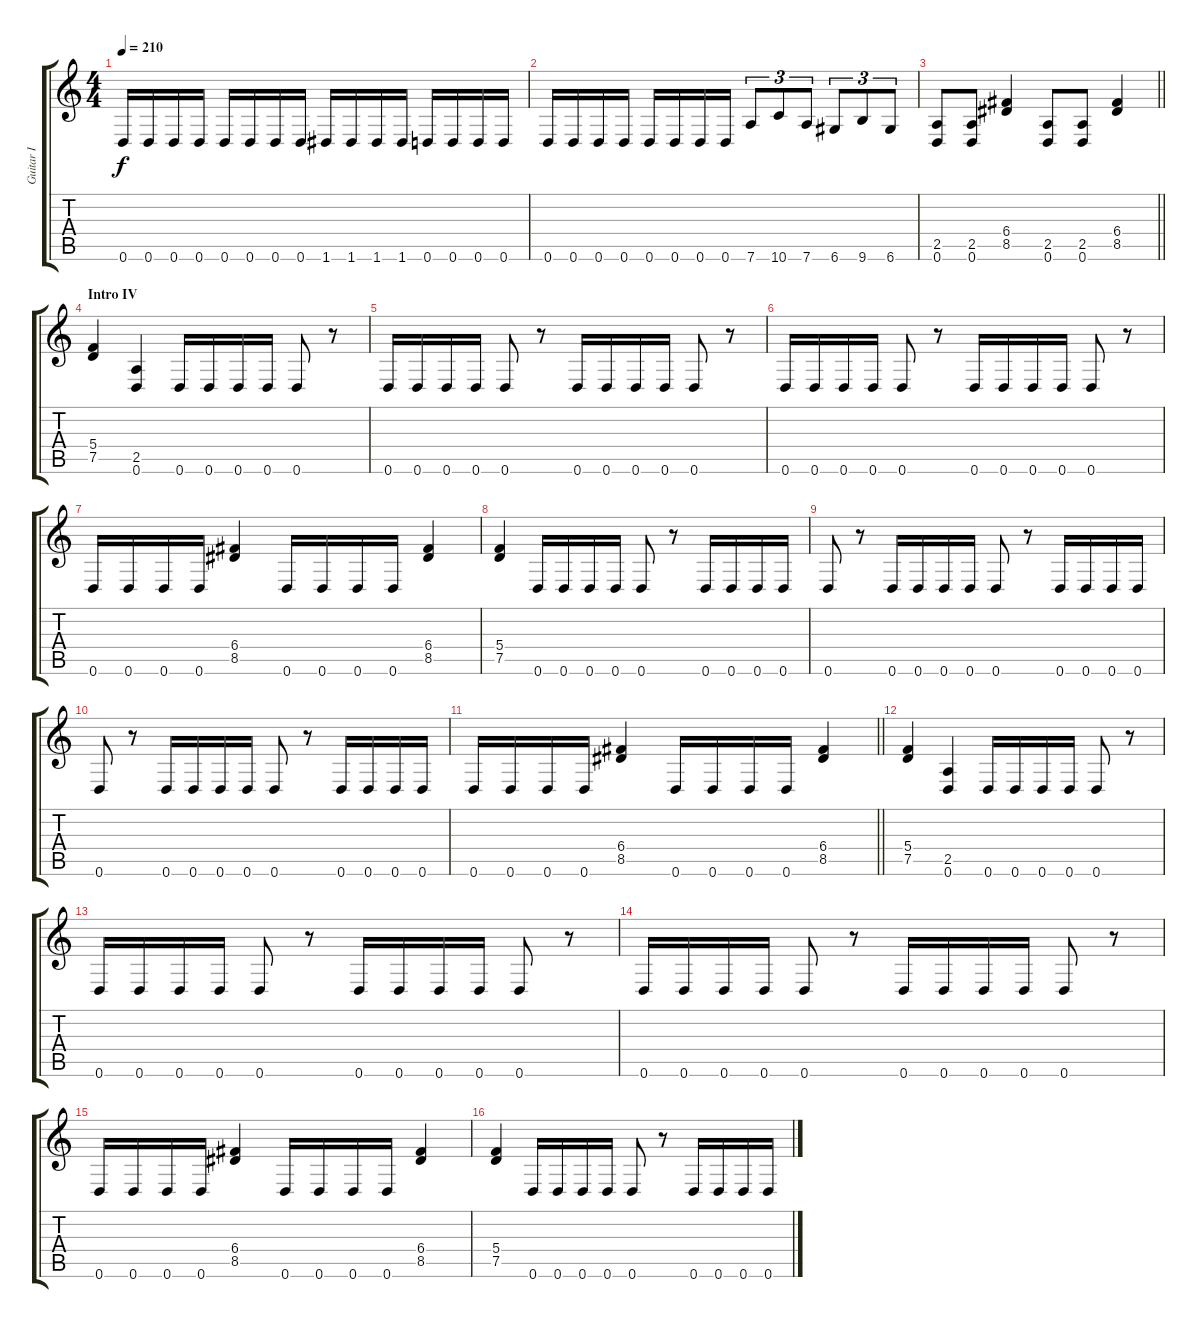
\track ("Guitar I" "Guitar I") {instrument distortionguitar}
\staff {score tabs}
\tuning (D4 A3 F3 C3 G2 D2) {hide}
\ts (4 4)
\tempo 210
\clef g2
\ks c
0.6.16{dy f} 0.6.16 0.6.16 0.6.16 0.6.16 0.6.16 0.6.16 0.6.16 1.6.16 1.6.16 1.6.16 1.6.16 0.6.16 0.6.16 0.6.16 0.6.16 |
0.6.16 0.6.16 0.6.16 0.6.16 0.6.16 0.6.16 0.6.16 0.6.16 7.6.8{tu (3 2)} 10.6.8{tu (3 2)} 7.6.8{tu (3 2)} 6.6.8{tu (3 2)} 9.6.8{tu (3 2)} 6.6.8{tu (3 2)} |
\barLineRight lightlight
(2.5 0.6).8 (2.5 0.6).8 (6.4 8.5).4 (2.5 0.6).8 (2.5 0.6).8 (6.4 8.5).4 |
\section ("" "Intro IV")
(5.4 7.5).4 (2.5 0.6).4 0.6.16 0.6.16 0.6.16 0.6.16 0.6.8 r.8 |
0.6.16 0.6.16 0.6.16 0.6.16 0.6.8 r.8 0.6.16 0.6.16 0.6.16 0.6.16 0.6.8 r.8 |
0.6.16 0.6.16 0.6.16 0.6.16 0.6.8 r.8 0.6.16 0.6.16 0.6.16 0.6.16 0.6.8 r.8 |
0.6.16 0.6.16 0.6.16 0.6.16 (6.4 8.5).4 0.6.16 0.6.16 0.6.16 0.6.16 (6.4 8.5).4 |
(5.4 7.5).4 0.6.16 0.6.16 0.6.16 0.6.16 0.6.8 r.8 0.6.16 0.6.16 0.6.16 0.6.16 |
0.6.8 r.8 0.6.16 0.6.16 0.6.16 0.6.16 0.6.8 r.8 0.6.16 0.6.16 0.6.16 0.6.16 |
0.6.8 r.8 0.6.16 0.6.16 0.6.16 0.6.16 0.6.8 r.8 0.6.16 0.6.16 0.6.16 0.6.16 |
\barLineRight lightlight
0.6.16 0.6.16 0.6.16 0.6.16 (6.4 8.5).4 0.6.16 0.6.16 0.6.16 0.6.16 (6.4 8.5).4 |
(5.4 7.5).4 (2.5 0.6).4 0.6.16 0.6.16 0.6.16 0.6.16 0.6.8 r.8 |
0.6.16 0.6.16 0.6.16 0.6.16 0.6.8 r.8 0.6.16 0.6.16 0.6.16 0.6.16 0.6.8 r.8 |
0.6.16 0.6.16 0.6.16 0.6.16 0.6.8 r.8 0.6.16 0.6.16 0.6.16 0.6.16 0.6.8 r.8 |
0.6.16 0.6.16 0.6.16 0.6.16 (6.4 8.5).4 0.6.16 0.6.16 0.6.16 0.6.16 (6.4 8.5).4 |
(5.4 7.5).4 0.6.16 0.6.16 0.6.16 0.6.16 0.6.8 r.8 0.6.16 0.6.16 0.6.16 0.6.16
